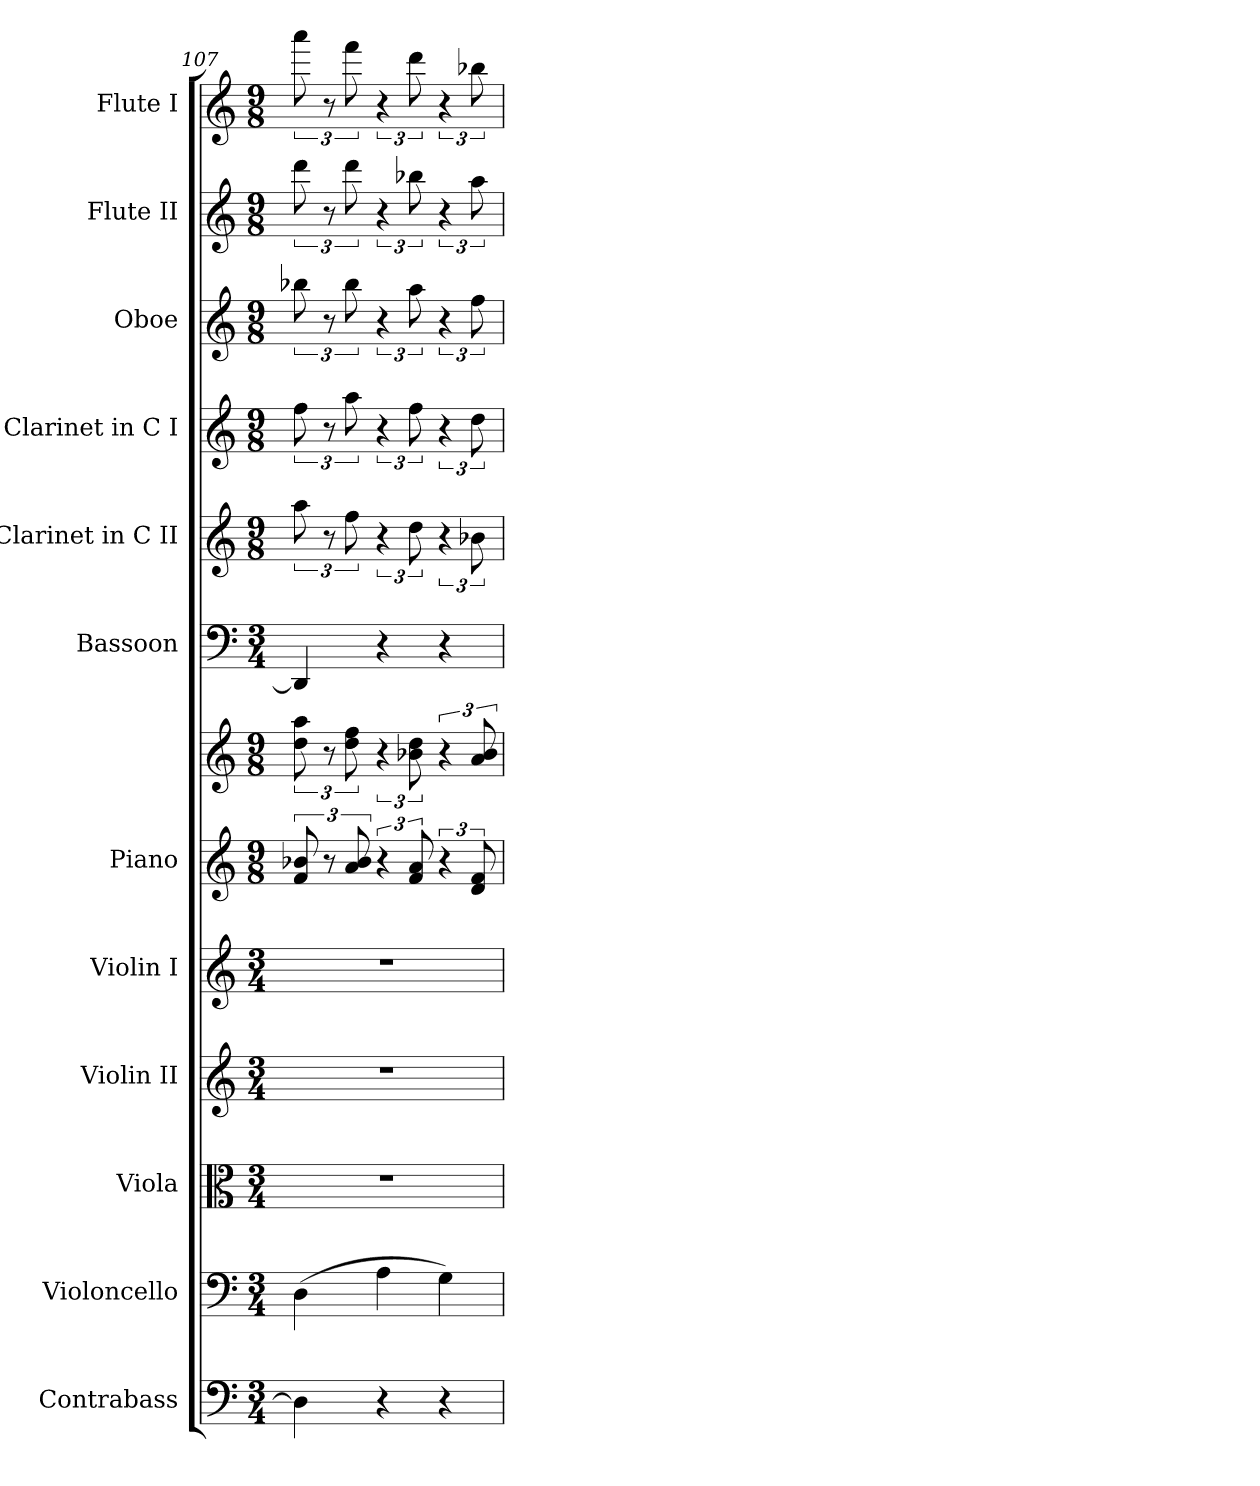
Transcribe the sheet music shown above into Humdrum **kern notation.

**kern	**kern	**kern	**kern	**kern	**kern	**kern	**kern	**kern	**kern	**kern	**kern	**kern
*part12	*part11	*part10	*part9	*part8	*part7	*part7	*part6	*part5	*part4	*part3	*part2	*part1
*staff13	*staff12	*staff11	*staff10	*staff9	*staff8	*staff7	*staff6	*staff5	*staff4	*staff3	*staff2	*staff1
*I"Contrabass	*I"Violoncello	*I"Viola	*I"Violin II	*I"Violin I	*I"Piano	*	*I"Bassoon	*I"Clarinet in C II	*I"Clarinet in C I	*I"Oboe	*I"Flute II	*I"Flute I
*I'Cb.	*I'Vc.	*I'Vla.	*I'Vln. II	*I'Vln. I	*I'Pno.	*	*I'Bsn.	*I'2.Cl.	*I'1.Cl.	*I'Ob.	*I'2.Fl.	*I'1.Fl.
*clefF4	*clefF4	*clefC3	*clefG2	*clefG2	*clefG2	*clefG2	*clefF4	*clefG2	*clefG2	*clefG2	*clefG2	*clefG2
*k[]	*k[]	*k[]	*k[]	*k[]	*k[]	*k[]	*k[]	*k[]	*k[]	*k[]	*k[]	*k[]
*M3/4	*M3/4	*M3/4	*M3/4	*M3/4	*M9/8	*M9/8	*M3/4	*M9/8	*M9/8	*M9/8	*M9/8	*M9/8
=107	=107	=107	=107	=107	=107	=107	=107	=107	=107	=107	=107	=107
4D]	(4D	4%3r	4%3r	4%3r	12f 12b-X	12dd 12aa	4DD]	12aa	12ff	12bb-X	12ddd	12aaa
.	.	.	.	.	12r	12r	.	12r	12r	12r	12r	12r
.	.	.	.	.	12a 12b-	12dd 12ff	.	12ff	12aa	12bb-	12ddd	12fff
4r	4A	.	.	.	6r	6r	4r	6r	6r	6r	6r	6r
.	.	.	.	.	12f 12a	12b-X 12dd	.	12dd	12ff	12aa	12bb-X	12ddd
4r	4G)	.	.	.	6r	6r	4r	6r	6r	6r	6r	6r
.	.	.	.	.	12d 12f	12a 12b-	.	12b-X	12dd	12ff	12aa	12bb-X
=	=	=	=	=	=	=	=	=	=	=	=	=
*-	*-	*-	*-	*-	*-	*-	*-	*-	*-	*-	*-	*-
